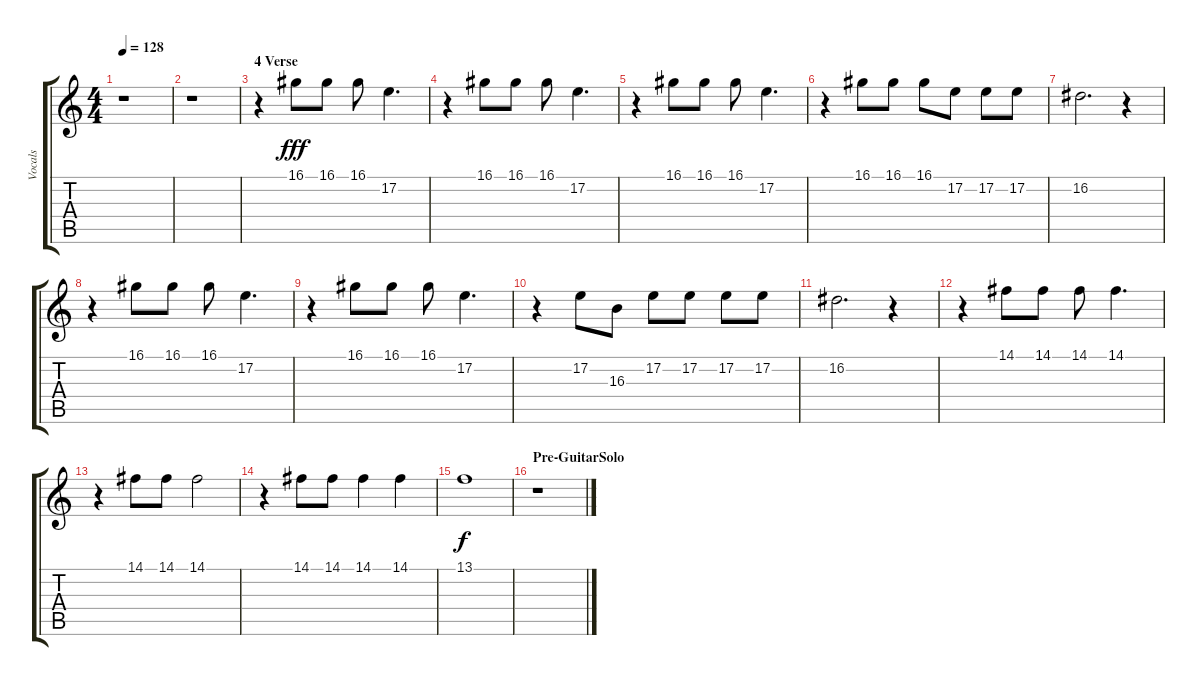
\track ("Vocals" "Vocals") {instrument lead1square}
\staff {score tabs}
\tuning (E4 B3 G3 D3 A2 E2) {hide}
\ts (4 4)
\tempo 128
\clef g2
\ks c
r.1{dy ff} |
r.1 |
\section ("" "4 Verse")
r.4 16.1.8{dy fff} 16.1.8 16.1.8 17.2.4{d} |
r.4 16.1.8 16.1.8 16.1.8 17.2.4{d} |
r.4 16.1.8 16.1.8 16.1.8 17.2.4{d} |
r.4 16.1.8 16.1.8 16.1.8 17.2.8 17.2.8 17.2.8 |
16.2.2{d} r.4 |
r.4 16.1.8 16.1.8 16.1.8 17.2.4{d} |
r.4 16.1.8 16.1.8 16.1.8 17.2.4{d} |
r.4 17.2.8 16.3.8 17.2.8 17.2.8 17.2.8 17.2.8 |
16.2.2{d} r.4 |
r.4 14.1.8 14.1.8 14.1.8 14.1.4{d} |
r.4 14.1.8 14.1.8 14.1.2 |
r.4 14.1.8 14.1.8 14.1.4 14.1.4 |
13.1.1{dy f} |
\section ("" "Pre-GuitarSolo")
r.1
